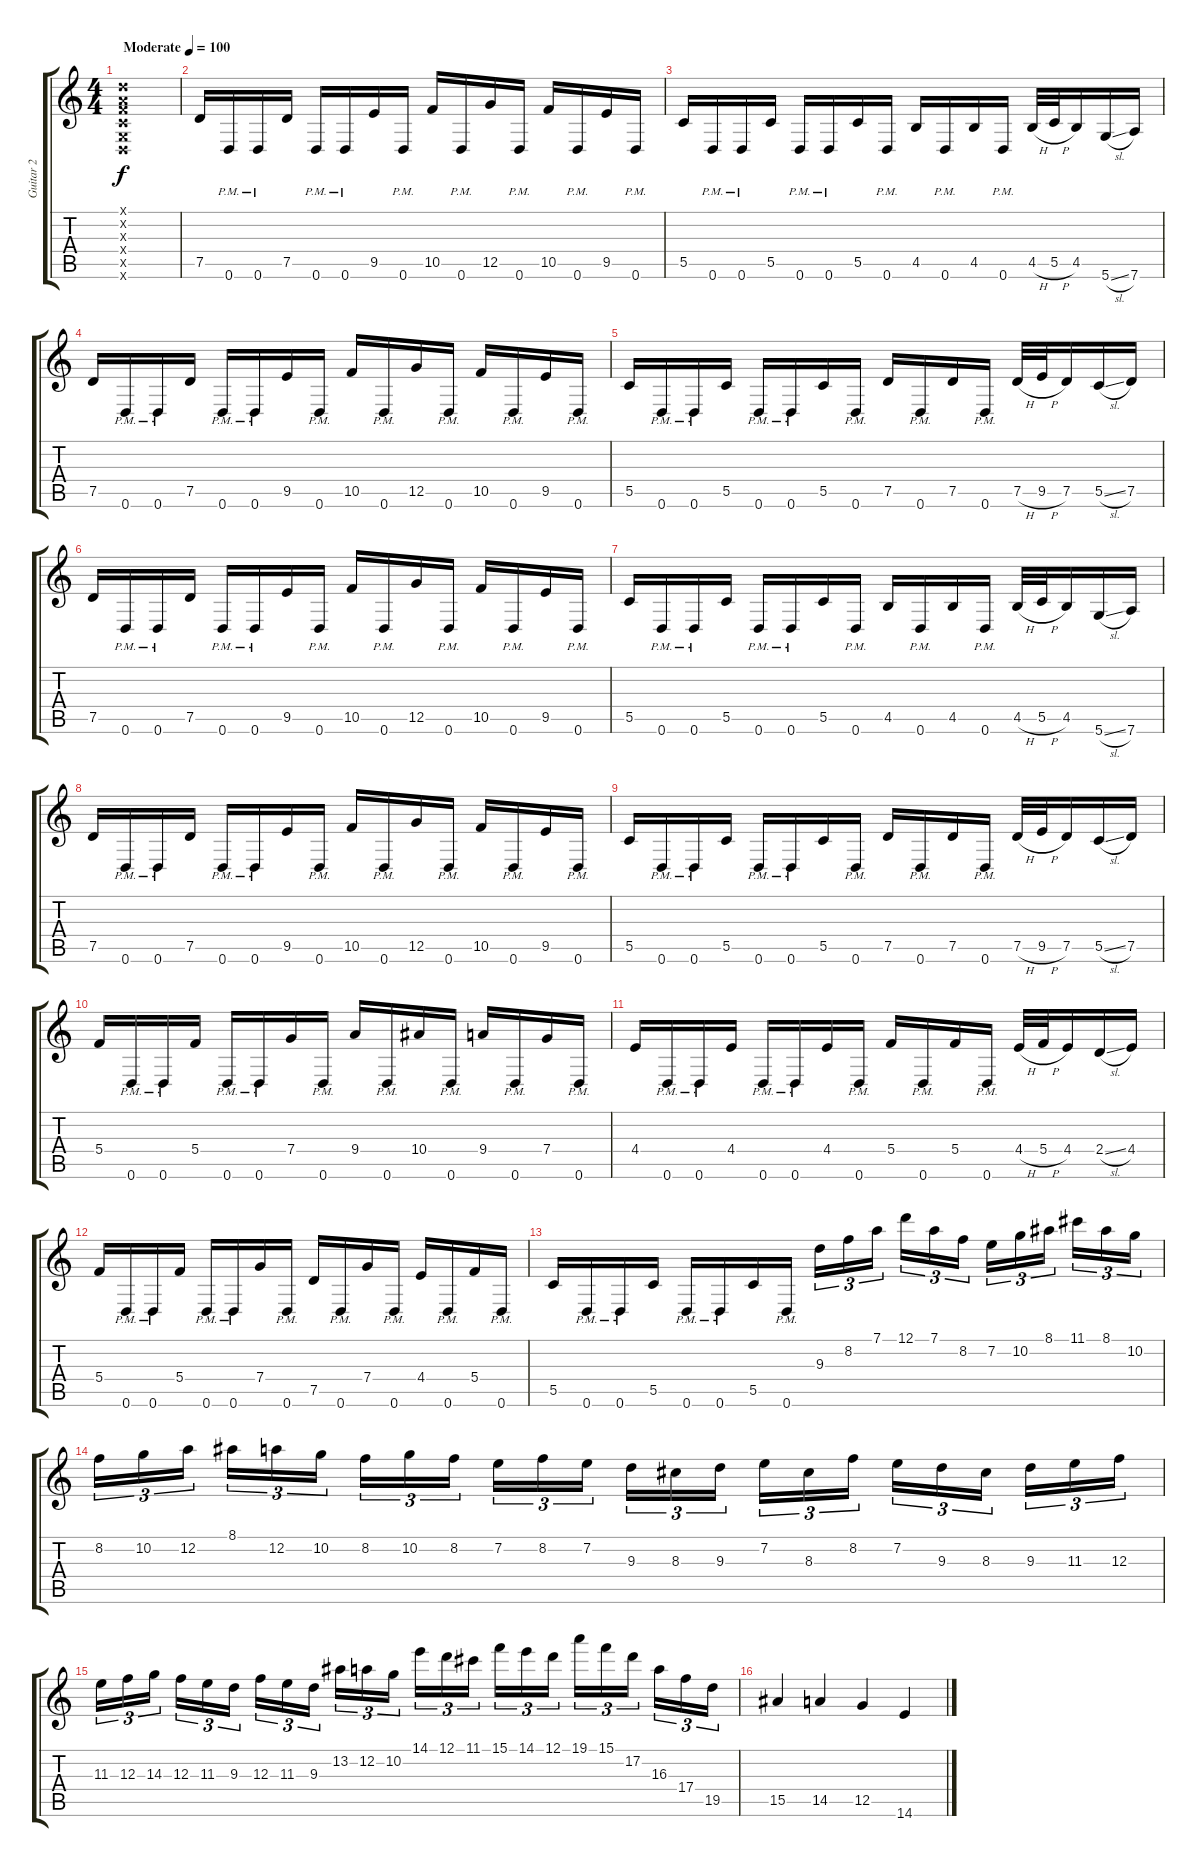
\track ("Guitar 2" "Guitar 2") {instrument distortionguitar}
\staff {score tabs}
\tuning (D4 A3 F3 C3 G2 D2) {hide}
\ts (4 4)
\tempo (100 "Moderate")
\clef g2
\ks c
(0.1{x} 0.2{x} 0.3{x} 0.4{x} 0.5{x} 0.6{x}).1{dy f instrument distortionguitar} |
7.5.16 0.6{pm}.16 0.6{pm}.16 7.5.16 0.6{pm}.16 0.6{pm}.16 9.5.16 0.6{pm}.16 10.5.16 0.6{pm}.16 12.5.16 0.6{pm}.16 10.5.16 0.6{pm}.16 9.5.16 0.6{pm}.16 |
5.5.16 0.6{pm}.16 0.6{pm}.16 5.5.16 0.6{pm}.16 0.6{pm}.16 5.5.16 0.6{pm}.16 4.5.16 0.6{pm}.16 4.5.16 0.6{pm}.16 4.5{h}.32 5.5{h}.32 4.5.16 5.6{sl}.16 7.6.16 |
7.5.16 0.6{pm}.16 0.6{pm}.16 7.5.16 0.6{pm}.16 0.6{pm}.16 9.5.16 0.6{pm}.16 10.5.16 0.6{pm}.16 12.5.16 0.6{pm}.16 10.5.16 0.6{pm}.16 9.5.16 0.6{pm}.16 |
5.5.16 0.6{pm}.16 0.6{pm}.16 5.5.16 0.6{pm}.16 0.6{pm}.16 5.5.16 0.6{pm}.16 7.5.16 0.6{pm}.16 7.5.16 0.6{pm}.16 7.5{h}.32 9.5{h}.32 7.5.16 5.5{sl}.16 7.5.16 |
7.5.16 0.6{pm}.16 0.6{pm}.16 7.5.16 0.6{pm}.16 0.6{pm}.16 9.5.16 0.6{pm}.16 10.5.16 0.6{pm}.16 12.5.16 0.6{pm}.16 10.5.16 0.6{pm}.16 9.5.16 0.6{pm}.16 |
5.5.16 0.6{pm}.16 0.6{pm}.16 5.5.16 0.6{pm}.16 0.6{pm}.16 5.5.16 0.6{pm}.16 4.5.16 0.6{pm}.16 4.5.16 0.6{pm}.16 4.5{h}.32 5.5{h}.32 4.5.16 5.6{sl}.16 7.6.16 |
7.5.16 0.6{pm}.16 0.6{pm}.16 7.5.16 0.6{pm}.16 0.6{pm}.16 9.5.16 0.6{pm}.16 10.5.16 0.6{pm}.16 12.5.16 0.6{pm}.16 10.5.16 0.6{pm}.16 9.5.16 0.6{pm}.16 |
5.5.16 0.6{pm}.16 0.6{pm}.16 5.5.16 0.6{pm}.16 0.6{pm}.16 5.5.16 0.6{pm}.16 7.5.16 0.6{pm}.16 7.5.16 0.6{pm}.16 7.5{h}.32 9.5{h}.32 7.5.16 5.5{sl}.16 7.5.16 |
5.4.16 0.6{pm}.16 0.6{pm}.16 5.4.16 0.6{pm}.16 0.6{pm}.16 7.4.16 0.6{pm}.16 9.4.16 0.6{pm}.16 10.4.16 0.6{pm}.16 9.4.16 0.6{pm}.16 7.4.16 0.6{pm}.16 |
4.4.16 0.6{pm}.16 0.6{pm}.16 4.4.16 0.6{pm}.16 0.6{pm}.16 4.4.16 0.6{pm}.16 5.4.16 0.6{pm}.16 5.4.16 0.6{pm}.16 4.4{h}.32 5.4{h}.32 4.4.16 2.4{sl}.16 4.4.16 |
5.4.16 0.6{pm}.16 0.6{pm}.16 5.4.16 0.6{pm}.16 0.6{pm}.16 7.4.16 0.6{pm}.16 7.5.16 0.6{pm}.16 7.4.16 0.6{pm}.16 4.4.16 0.6{pm}.16 5.4.16 0.6{pm}.16 |
5.5.16 0.6{pm}.16 0.6{pm}.16 5.5.16 0.6{pm}.16 0.6{pm}.16 5.5.16 0.6{pm}.16 9.3.16{tu (3 2)} 8.2.16{tu (3 2)} 7.1.16{tu (3 2) beam splitsecondary} 12.1.16{tu (3 2)} 7.1.16{tu (3 2)} 8.2.16{tu (3 2)} 7.2.16{tu (3 2)} 10.2.16{tu (3 2)} 8.1.16{tu (3 2) beam splitsecondary} 11.1.16{tu (3 2)} 8.1.16{tu (3 2)} 10.2.16{tu (3 2)} |
8.2.16{tu (3 2)} 10.2.16{tu (3 2)} 12.2.16{tu (3 2) beam splitsecondary} 8.1.16{tu (3 2)} 12.2.16{tu (3 2)} 10.2.16{tu (3 2)} 8.2.16{tu (3 2)} 10.2.16{tu (3 2)} 8.2.16{tu (3 2) beam splitsecondary} 7.2.16{tu (3 2)} 8.2.16{tu (3 2)} 7.2.16{tu (3 2)} 9.3.16{tu (3 2)} 8.3.16{tu (3 2)} 9.3.16{tu (3 2) beam splitsecondary} 7.2.16{tu (3 2)} 8.3.16{tu (3 2)} 8.2.16{tu (3 2)} 7.2.16{tu (3 2)} 9.3.16{tu (3 2)} 8.3.16{tu (3 2) beam splitsecondary} 9.3.16{tu (3 2)} 11.3.16{tu (3 2)} 12.3.16{tu (3 2)} |
11.3.16{tu (3 2)} 12.3.16{tu (3 2)} 14.3.16{tu (3 2) beam splitsecondary} 12.3.16{tu (3 2)} 11.3.16{tu (3 2)} 9.3.16{tu (3 2)} 12.3.16{tu (3 2)} 11.3.16{tu (3 2)} 9.3.16{tu (3 2) beam splitsecondary} 13.2.16{tu (3 2)} 12.2.16{tu (3 2)} 10.2.16{tu (3 2)} 14.1.16{tu (3 2)} 12.1.16{tu (3 2)} 11.1.16{tu (3 2) beam splitsecondary} 15.1.16{tu (3 2)} 14.1.16{tu (3 2)} 12.1.16{tu (3 2)} 19.1.16{tu (3 2)} 15.1.16{tu (3 2)} 17.2.16{tu (3 2) beam splitsecondary} 16.3.16{tu (3 2)} 17.4.16{tu (3 2)} 19.5.16{tu (3 2)} |
15.5.4 14.5.4 12.5.4 14.6.4
